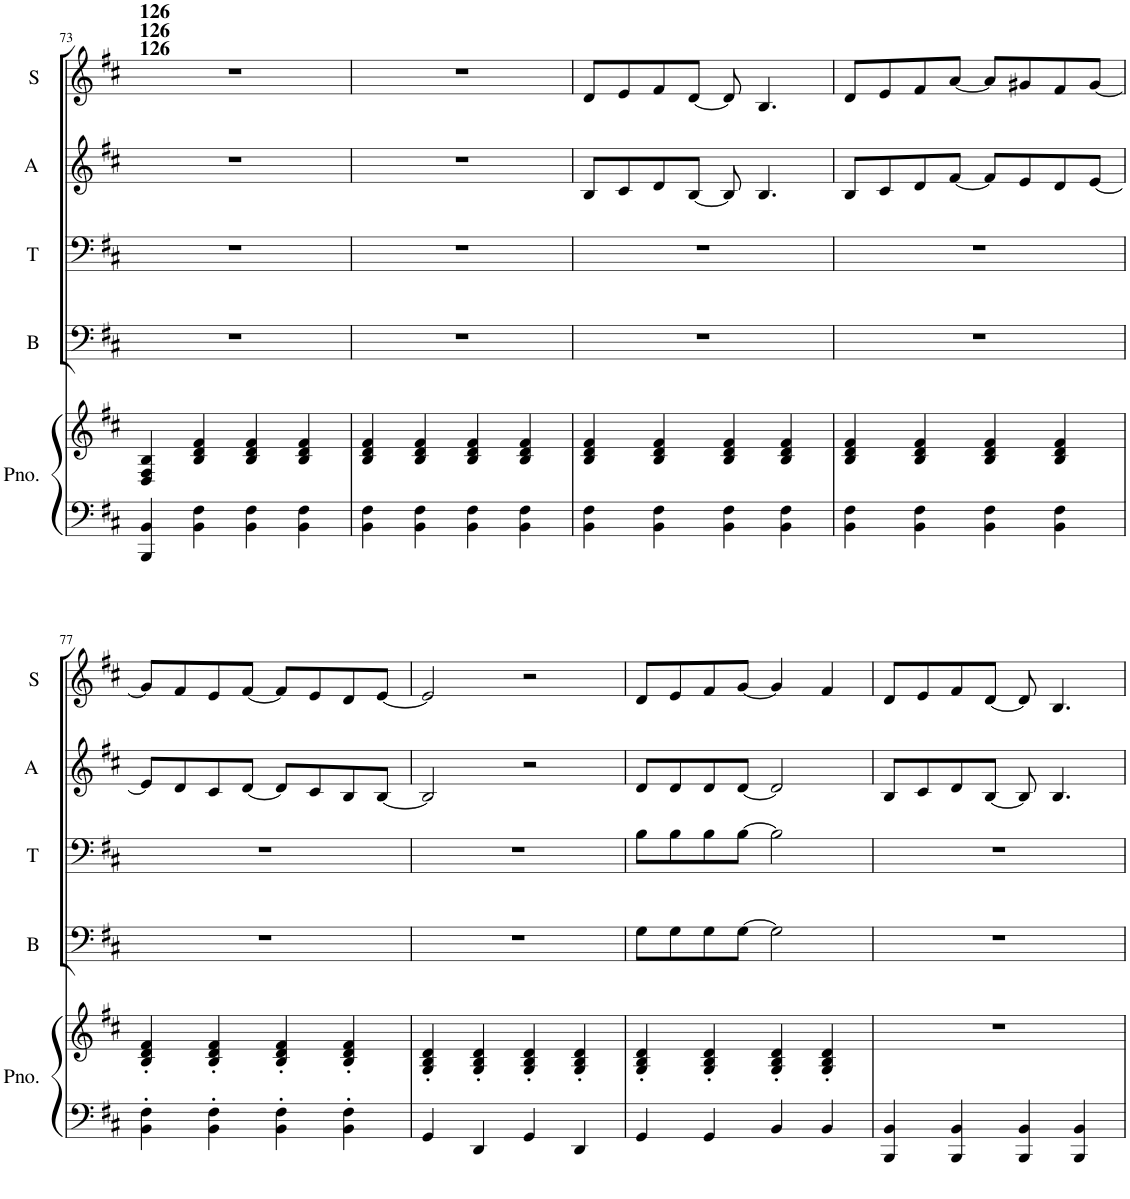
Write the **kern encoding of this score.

**kern	**kern	**kern	**kern	**kern	**kern
*part5	*part5	*part4	*part3	*part2	*part1
*staff6	*staff5	*staff4	*staff3	*staff2	*staff1
*I"Piano	*	*I"Bass	*I"Tenor	*I"Alto	*I"Soprano
*I'Pno.	*	*I'B	*I'T	*I'A	*I'S
!!LO:PB:g=z
*clefF4	*clefG2	*clefF4	*clefF4	*clefG2	*clefG2
*k[f#c#]	*k[f#c#]	*k[f#c#]	*k[f#c#]	*k[f#c#]	*k[f#c#]
*M4/4	*M4/4	*M4/4	*M4/4	*M4/4	*M4/4
=73	=73	=73	=73	=73	=73
!	!	!	!	!	!LO:TX:a:B:t=126
!	!	!	!	!	!LO:TX:a:B:t=126
!	!	!	!	!	!LO:TX:a:B:t=126
4BBB/ 4BB/	4D/ 4F#/ 4B/	1r	1r	1r	1r
4BB\ 4F#\	4B/ 4d/ 4f#/	.	.	.	.
4BB\ 4F#\	4B/ 4d/ 4f#/	.	.	.	.
4BB\ 4F#\	4B/ 4d/ 4f#/	.	.	.	.
=74	=74	=74	=74	=74	=74
4BB\ 4F#\	4B/ 4d/ 4f#/	1r	1r	1r	1r
4BB\ 4F#\	4B/ 4d/ 4f#/	.	.	.	.
4BB\ 4F#\	4B/ 4d/ 4f#/	.	.	.	.
4BB\ 4F#\	4B/ 4d/ 4f#/	.	.	.	.
=75	=75	=75	=75	=75	=75
4BB\ 4F#\	4B/ 4d/ 4f#/	1r	1r	8B/L	8d/L
.	.	.	.	8c#/	8e/
4BB\ 4F#\	4B/ 4d/ 4f#/	.	.	8d/	8f#/
.	.	.	.	[8B/J	[8d/J
4BB\ 4F#\	4B/ 4d/ 4f#/	.	.	8B/]	8d/]
.	.	.	.	4.B/	4.B/
4BB\ 4F#\	4B/ 4d/ 4f#/	.	.	.	.
=76	=76	=76	=76	=76	=76
4BB\ 4F#\	4B/ 4d/ 4f#/	1r	1r	8B/L	8d/L
.	.	.	.	8c#/	8e/
4BB\ 4F#\	4B/ 4d/ 4f#/	.	.	8d/	8f#/
.	.	.	.	[8f#/J	[8a/J
4BB\ 4F#\	4B/ 4d/ 4f#/	.	.	8f#/L]	8a/L]
.	.	.	.	8e/	8g#X/
4BB\ 4F#\	4B/ 4d/ 4f#/	.	.	8d/	8f#/
.	.	.	.	[8e/J	[8g#/J
!!LO:LB:g=z
=77	=77	=77	=77	=77	=77
4BB\' 4F#\'	4B/' 4d/' 4f#/'	1r	1r	8e/L]	8g#/L]
.	.	.	.	8d/	8f#/
4BB\' 4F#\'	4B/' 4d/' 4f#/'	.	.	8c#/	8e/
.	.	.	.	[8d/J	[8f#/J
4BB\' 4F#\'	4B/' 4d/' 4f#/'	.	.	8d/L]	8f#/L]
.	.	.	.	8c#/	8e/
4BB\' 4F#\'	4B/' 4d/' 4f#/'	.	.	8B/	8d/
.	.	.	.	[8B/J	[8e/J
=78	=78	=78	=78	=78	=78
4GG/	4G/' 4B/' 4d/'	1r	1r	2B/]	2e/]
4DD/	4G/' 4B/' 4d/'	.	.	.	.
4GG/	4G/' 4B/' 4d/'	.	.	2r	2r
4DD/	4G/' 4B/' 4d/'	.	.	.	.
=79	=79	=79	=79	=79	=79
4GG/	4G/' 4B/' 4d/'	8G\L	8B\L	8d/L	8d/L
.	.	8G\	8B\	8d/	8e/
4GG/	4G/' 4B/' 4d/'	8G\	8B\	8d/	8f#/
.	.	[8G\J	[8B\J	[8d/J	[8g/J
4BB/	4G/' 4B/' 4d/'	2G\]	2B\]	2d/]	4g/]
4BB/	4G/' 4B/' 4d/'	.	.	.	4f#/
=80	=80	=80	=80	=80	=80
4BBB/ 4BB/	1r	1r	1r	8B/L	8d/L
.	.	.	.	8c#/	8e/
4BBB/ 4BB/	.	.	.	8d/	8f#/
.	.	.	.	[8B/J	[8d/J
4BBB/ 4BB/	.	.	.	8B/]	8d/]
.	.	.	.	4.B/	4.B/
4BBB/ 4BB/	.	.	.	.	.
=	=	=	=	=	=
*-	*-	*-	*-	*-	*-
